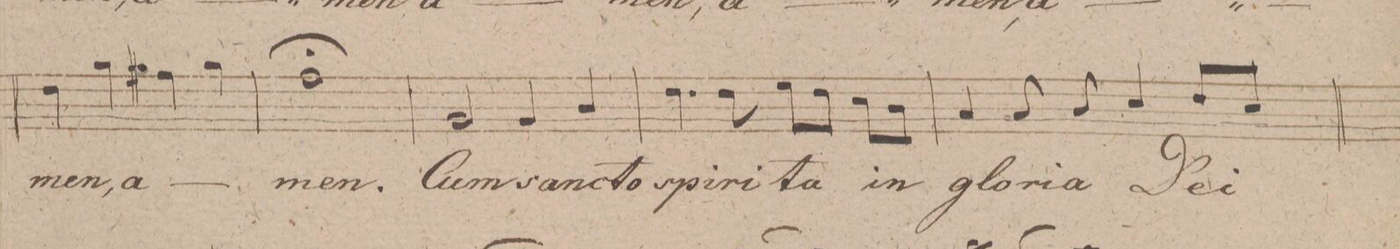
**kern	**text	**dynam
*I"Soprano.	*	*
*clefC1	*	*
*k[f#c#g#d#]	*	*
*met(c)	*	*
*M4/4	*	*
4b\	-men,	.
4ee\	a-	.
4dd#X\	.	.
4ee\	.	.
=257	=257	=257
1dd#\;	-men.	.
=258	=258	=258
2e/	Cum	.
4e/	san-	.
4g#/	-cto	.
=259	=259	=259
4.b\	spi-	.
8b\	-ri-	.
8cc#\L	-tu	.
8b\J	.	.
8a\L	in	.
8g#\J	.	.
=260	=260	=260
4f#/	glo-	.
8f#/	-ri-	.
8g#/	-a	.
4a/	De-	.
8bL	-i	.
8a/J	.	.
=261	=261	=261
*-	*-	*-
